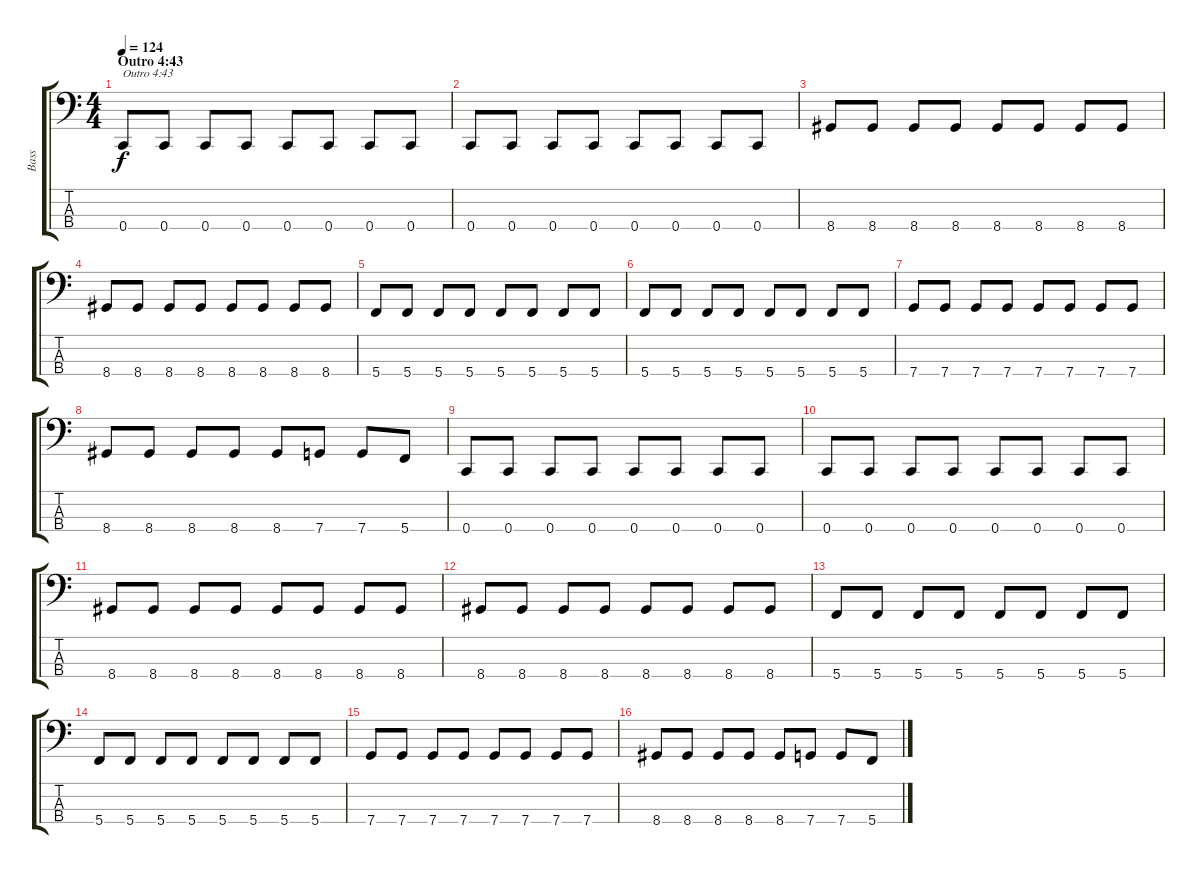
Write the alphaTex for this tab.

\track ("Bass" "Bass") {instrument slapbass2}
\staff {score tabs}
\tuning (Eb2 Bb1 F1 C1) {hide}
\ts (4 4)
\section ("" "Outro 4:43")
\tempo 124
\clef f4
\ks c
0.4.8{txt "Outro 4:43" dy f} 0.4.8 0.4.8 0.4.8 0.4.8 0.4.8 0.4.8 0.4.8 |
0.4.8 0.4.8 0.4.8 0.4.8 0.4.8 0.4.8 0.4.8 0.4.8 |
8.4.8 8.4.8 8.4.8 8.4.8 8.4.8 8.4.8 8.4.8 8.4.8 |
8.4.8 8.4.8 8.4.8 8.4.8 8.4.8 8.4.8 8.4.8 8.4.8 |
5.4.8 5.4.8 5.4.8 5.4.8 5.4.8 5.4.8 5.4.8 5.4.8 |
5.4.8 5.4.8 5.4.8 5.4.8 5.4.8 5.4.8 5.4.8 5.4.8 |
7.4.8 7.4.8 7.4.8 7.4.8 7.4.8 7.4.8 7.4.8 7.4.8 |
8.4.8 8.4.8 8.4.8 8.4.8 8.4.8 7.4.8 7.4.8 5.4.8 |
0.4.8 0.4.8 0.4.8 0.4.8 0.4.8 0.4.8 0.4.8 0.4.8 |
0.4.8 0.4.8 0.4.8 0.4.8 0.4.8 0.4.8 0.4.8 0.4.8 |
8.4.8 8.4.8 8.4.8 8.4.8 8.4.8 8.4.8 8.4.8 8.4.8 |
8.4.8 8.4.8 8.4.8 8.4.8 8.4.8 8.4.8 8.4.8 8.4.8 |
5.4.8 5.4.8 5.4.8 5.4.8 5.4.8 5.4.8 5.4.8 5.4.8 |
5.4.8 5.4.8 5.4.8 5.4.8 5.4.8 5.4.8 5.4.8 5.4.8 |
7.4.8 7.4.8 7.4.8 7.4.8 7.4.8 7.4.8 7.4.8 7.4.8 |
8.4.8 8.4.8 8.4.8 8.4.8 8.4.8 7.4.8 7.4.8 5.4.8
